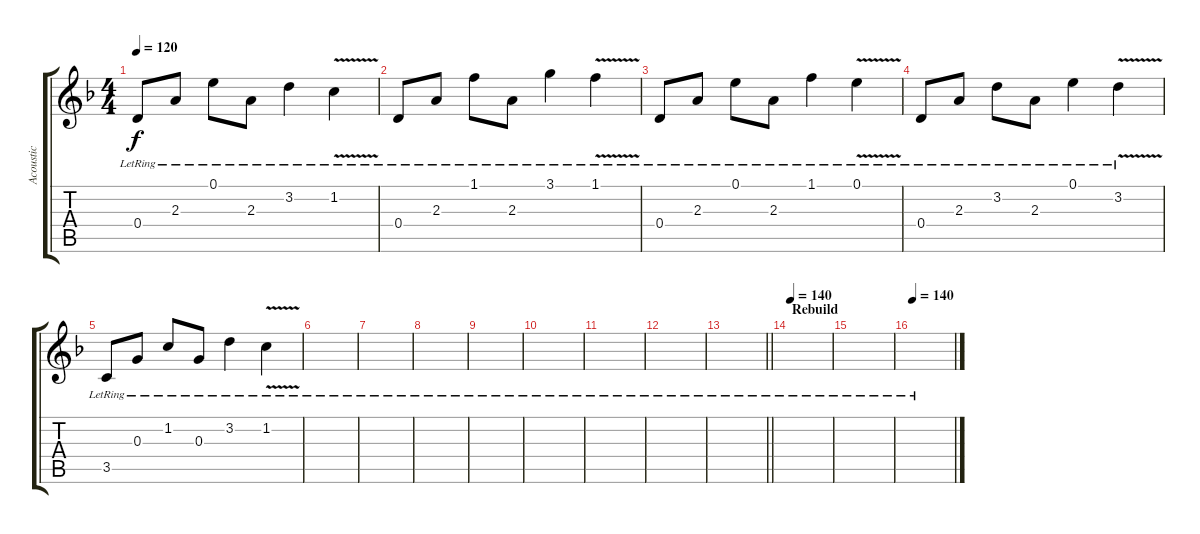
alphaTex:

\track ("Acoustic" "Acoustic") {instrument acousticguitarnylon}
\staff {score tabs}
\tuning (E4 B3 G3 D3 A2 E2) {hide}
\ts (4 4)
\tempo 120
\clef g2
\ks dminor
0.4{lr}.8{dy f} 2.3{lr}.8 0.1{lr}.8 2.3{lr}.8 3.2{lr}.4 1.2{v lr}.4 |
0.4{lr}.8 2.3{lr}.8 1.1{lr}.8 2.3{lr}.8 3.1{lr}.4 1.1{v lr}.4 |
0.4{lr}.8 2.3{lr}.8 0.1{lr}.8 2.3{lr}.8 1.1{lr}.4 0.1{v lr}.4 |
0.4{lr}.8 2.3{lr}.8 3.2{lr}.8 2.3{lr}.8 0.1{lr}.4 3.2{v lr}.4 |
3.5{lr}.8 0.3{lr}.8 1.2{lr}.8 0.3{lr}.8 3.2{lr}.4 1.2{v lr}.4 |
|
|
|
|
|
|
|
\barLineRight lightlight
|
\section ("" "Rebuild")
\tempo 140
|
|
\tempo 140
